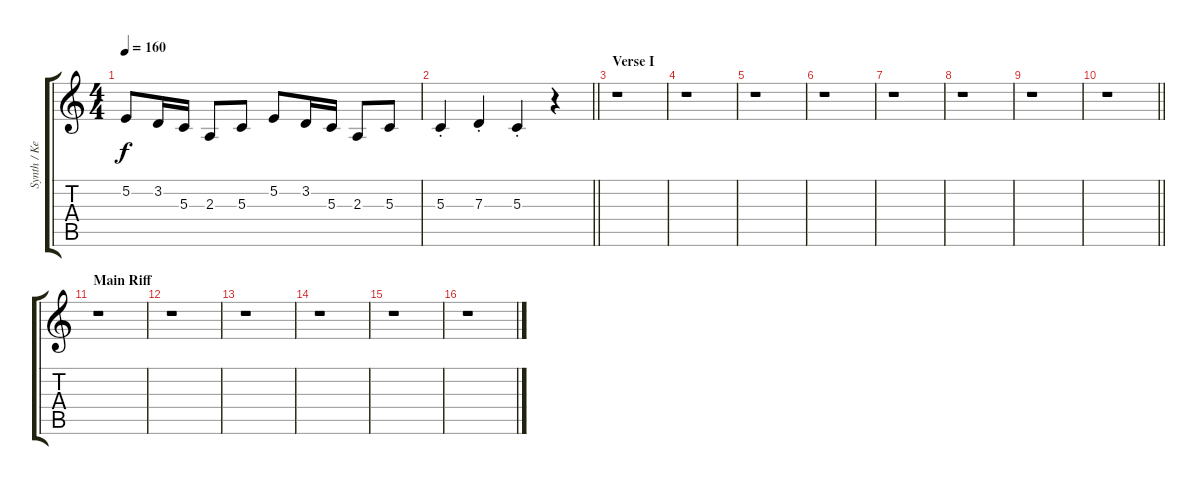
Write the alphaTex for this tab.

\track ("Synth / Keyboard" "Synth / Ke") {instrument lead3calliope}
\staff {score tabs}
\tuning (E4 B3 G3 D3 A2 E2) {hide}
\ts (4 4)
\tempo 160
\clef g2
\ks c
5.2.8{dy f} 3.2.16 5.3.16 2.3.8 5.3.8 5.2.8 3.2.16 5.3.16 2.3.8 5.3.8 |
\barLineRight lightlight
5.3{st}.4 7.3{st}.4 5.3{st}.4 r.4 |
\section ("" "Verse I")
r.1 |
r.1 |
r.1 |
r.1 |
r.1 |
r.1 |
r.1 |
\barLineRight lightlight
r.1 |
\section ("" "Main Riff")
r.1 |
r.1 |
r.1 |
r.1 |
r.1 |
r.1
